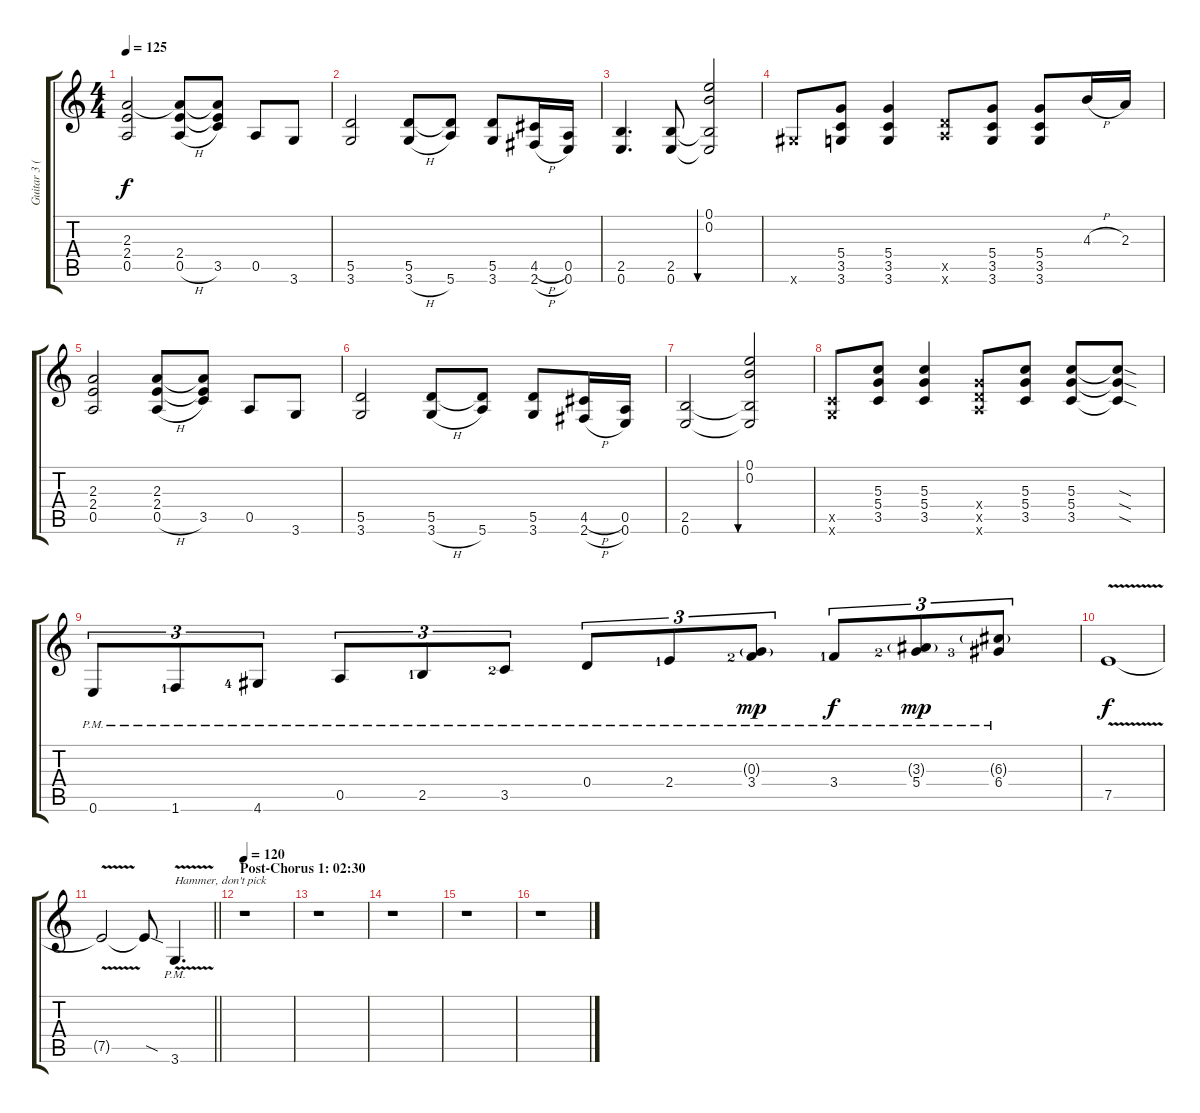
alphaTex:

\track ("Guitar 3 (Distortion)" "Guitar 3 (") {instrument distortionguitar}
\staff {score tabs}
\tuning (E4 B3 G3 D3 A2 E2) {hide}
\ts (4 4)
\tempo 125
\clef g2
\ks c
(2.3 2.4 0.5).2{dy f} (2.3{t} 2.4 0.5{h}).8 (2.3{t} 2.4{t} 3.5).8 0.5.8 3.6.8 |
(5.5 3.6).2 (5.5 3.6{h}).8 (5.5{t} 5.6).8 (5.5 3.6).8 (4.5{h} 2.6{h}).16 (0.5 0.6).16 |
(2.5 0.6).4{d} (2.5 0.6).8 (0.1 0.2 2.5{t} 0.6{t}).2{bu 30} |
4.6{x}.8 (5.4 3.5 3.6).8 (5.4 3.5 3.6).4 (5.5{x} 5.6{x}).8 (5.4 3.5 3.6).8 (5.4 3.5 3.6).8 4.3{h}.16 2.3.16 |
(2.3 2.4 0.5).2 (2.3 2.4 0.5{h}).8 (2.3{t} 2.4{t} 3.5).8 0.5.8 3.6.8 |
(5.5 3.6).2 (5.5 3.6{h}).8 (5.5{t} 5.6).8 (5.5 3.6).8 (4.5{h} 2.6{h}).16 (0.5 0.6).16 |
(2.5 0.6).2 (0.1 0.2 2.5{t} 0.6{t}).2{bu 30} |
(3.5{x} 3.6{x}).8 (5.3 5.4 3.5).8 (5.3 5.4 3.5).4 (5.4{x} 5.5{x} 5.6{x}).8 (5.3 5.4 3.5).8 (5.3 5.4 3.5).8 (5.3{sod t} 5.4{sod t} 3.5{sod t}).8 |
0.6{pm}.8{tu (3 2)} 1.6{pm lf 2}.8{tu (3 2)} 4.6{pm lf 5}.8{tu (3 2)} 0.5{pm}.8{tu (3 2)} 2.5{pm lf 2}.8{tu (3 2)} 3.5{pm lf 3}.8{tu (3 2)} 0.4{pm}.8{tu (3 2)} 2.4{pm lf 2}.8{tu (3 2)} (0.3{g pm} 3.4{pm lf 3}).8{tu (3 2) dy mp} 3.4{pm lf 2}.8{tu (3 2) dy f} (3.3{g pm} 5.4{pm lf 3}).8{tu (3 2) dy mp} (6.3{g pm} 6.4{pm lf 4}).8{tu (3 2)} |
7.5{v}.1{dy f} |
\barLineRight lightlight
7.5{t}.2 7.5{sod t}.8 3.6{v pm}.4{d txt "Hammer, don't pick"} |
\section ("" "Post-Chorus 1: 02:30")
\tempo 120
r.1 |
r.1 |
r.1 |
r.1 |
r.1
